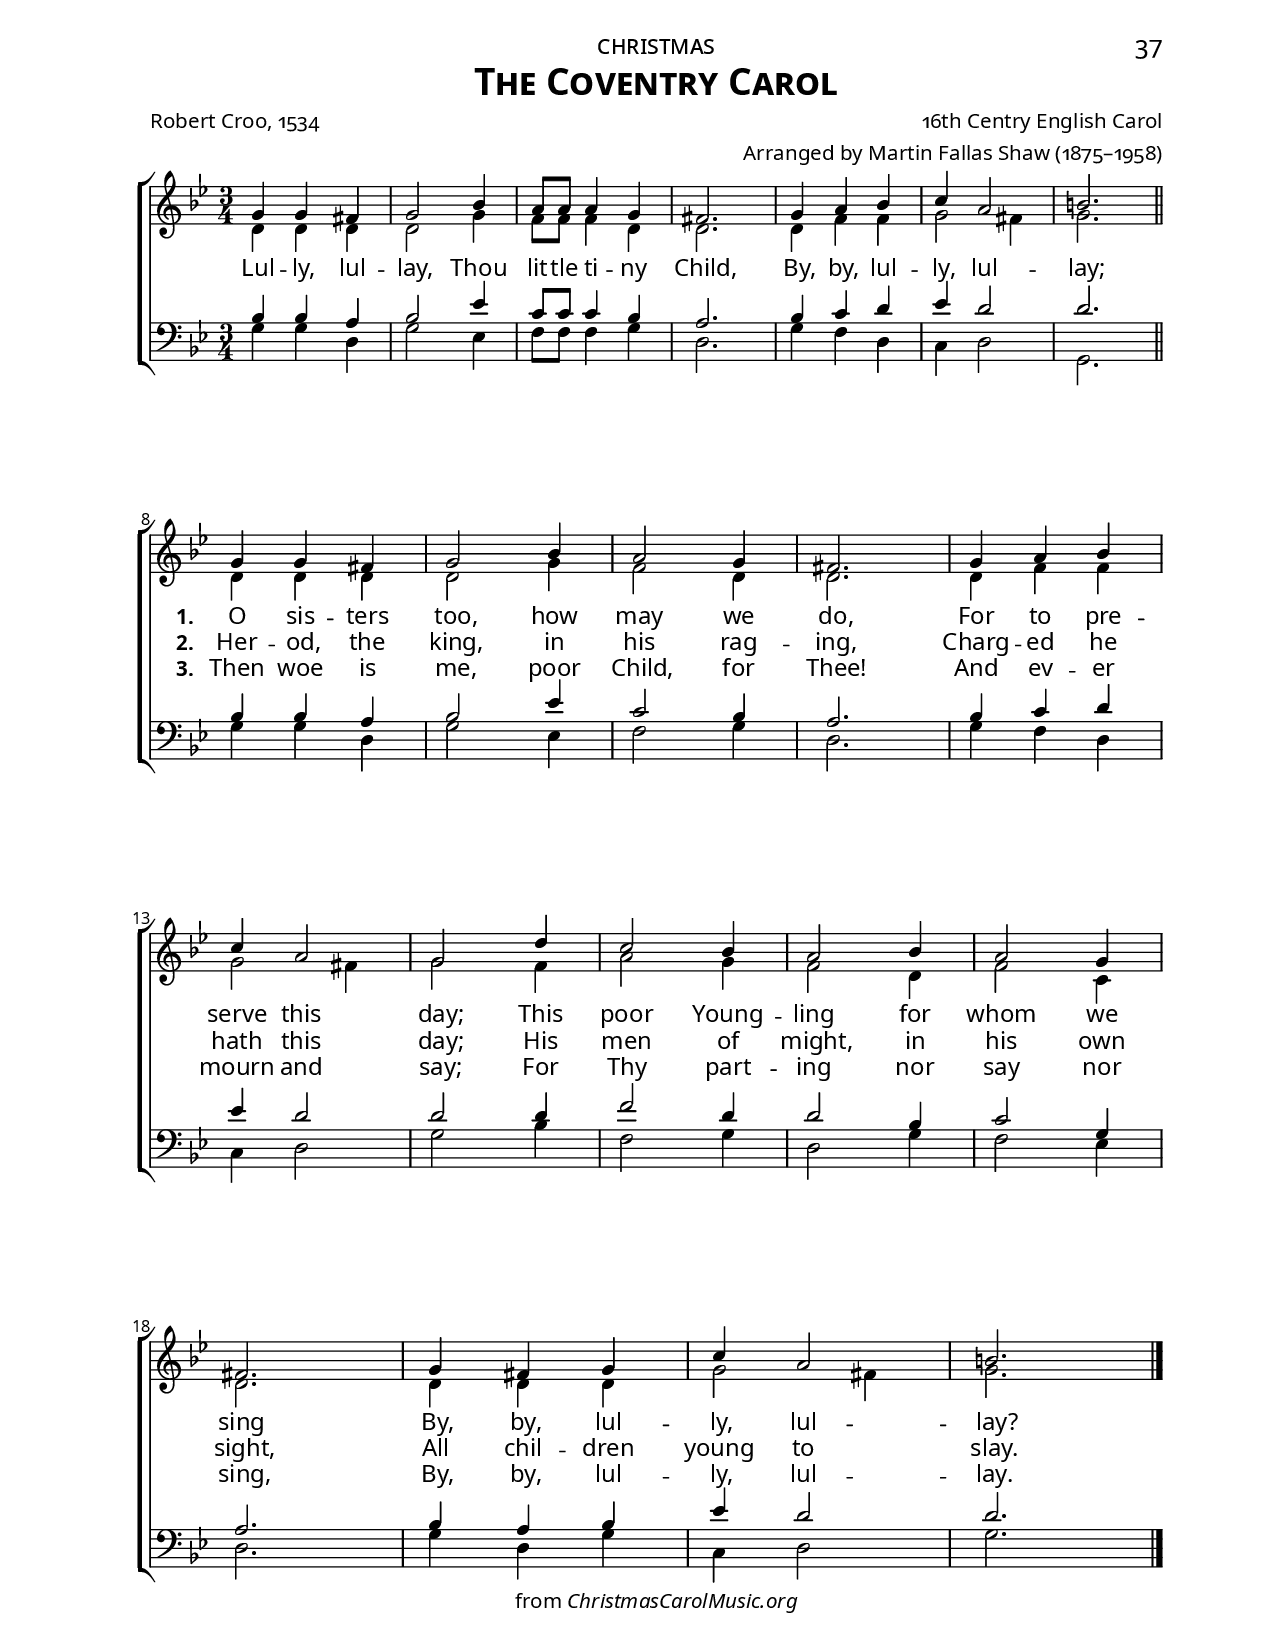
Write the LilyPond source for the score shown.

\version "2.14.2"
\include "util.ly"
\header {
  title = \markup{\override #'(font-name . "Garamond Premier Pro Semibold"){ \abs-fontsize #18 \smallCapsOldStyle"The Coventry Carol"}}
  poet = \markup\oldStyleNum"Robert Croo, 1534"
  composer = \markup\oldStyleNum"16th Centry English Carol"
  arranger = \markup\oldStyleNum"Arranged by Martin Fallas Shaw (1875–1958)"
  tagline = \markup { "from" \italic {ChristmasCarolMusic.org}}
}
\paper {
  paper-height = 11\in
  paper-width = 8.5\in
  indent = 0\in
  %system-system-spacing = #'((basic-distance . 10) (padding . 0))
  %system-system-spacing =
  %  #'((basic-distance . 0)
  %     (minimum-distance . 0)
  %     (padding . -0.35)
  %     (stretchability . 100))
  ragged-last-bottom = ##f
  ragged-bottom = ##f
  two-sided = ##t
  inner-margin = 1\in
  outer-margin = 0.75\in
  top-margin = 0.26\in
  bottom-margin = 0.25\in
  first-page-number = #037
  print-first-page-number = ##t
  headerLine = \markup{\override #'(font-name . "Garamond Premier Pro") \smallCapsOldStyle"christmas"}
  oddHeaderMarkup = \markup\fill-line{
     \override #'(font-name . "Garamond Premier Pro")\abs-fontsize #12.5
     \combine 
        \fill-line{"" \on-the-fly #print-page-number-check-first
        \oldStylePageNum""
        }
        \fill-line{\headerLine}
  }
  evenHeaderMarkup = \markup {
     \override #'(font-name . "Garamond Premier Pro")\abs-fontsize #12.5
     \combine
        \on-the-fly #print-page-number-check-first
        \oldStylePageNum""
        \fill-line{\headerLine}
  }
}
#(set-global-staff-size 18) \paper{ #(define fonts (make-pango-font-tree "Garamond Premier Pro" "Garamond Premier Pro" "Garamond Premier Pro" (/ 18 20))) }
global = {
  \key bes \major
  \time 3/4
}

sopMusic = \relative c'' {
  g4 g fis |
  g2 bes4 |
  a8 a a4 g |
  fis2. |
  g4 a bes |
  c a2 |
  b2. \bar "||" \break
  
  g4 g fis |
  g2 bes4 |
  a2 g4 |
  fis2. |
  g4 a bes | \break
  c a2 |
  g2 d'4 |
  
  c2 bes4 |
  a2 bes4 |
  a2 g4 | \break
  fis2. |
  g4 fis g |
  c a2 |
  b2. \bar "|."
}
sopWords = \lyricmode {
  
}

altoMusic = \relative c' {
  d4 d d |
  d2 g4 |
  f8 f f4 d |
  d2. |
  d4 f f |
  g2 fis4 |
  g2. |
  
  d4 d d |
  d2 g4 |
  f2 d4 |
  d2. |
  d4 f f |
  g2 fis4 |
  g2 f4 |
  
  a2 g4 |
  f2 d4 |
  f2 c4 |
  d2. |
  d4 d d |
  g2 fis4 |
  g2. \bar "|."
}
altoWords = \lyricmode {
  \dropLyricsXI
  Lul -- ly, lul -- lay, Thou lit -- tle ti -- ny Child,
  By, by, lul -- ly, lul -- lay;
  
  \set stanza = #"1. "
  O sis -- ters too, how may we do,
  For to pre -- serve this day;
  This poor Young -- ling for whom we sing
  By, by, lul -- ly, lul -- lay?
}
altoWordsII = \lyricmode {
  \dropLyricsXI
  \repeat unfold 16 { \skip 1 }
  \set stanza = #"2. "
  Her -- od, the king, in his rag -- ing,
  Charg -- ed he hath this day;
  His men of might, in his own sight,
  All chil -- dren young to slay.
}
altoWordsIII = \lyricmode {
  \dropLyricsXI
  \repeat unfold 16 { \skip 1 }
  \set stanza = #"3. "
  Then woe is me, poor Child, for Thee!
  And ev -- er mourn and say;
  For Thy part -- ing nor say nor sing,
  By, by, lul -- ly, lul -- lay.
}
altoWordsIV = \lyricmode {
  \repeat unfold 2 { \skip 1 }
  \set stanza = #"4. "
  
}

tenorMusic = \relative c' {
  bes4 bes a |
  bes2 ees4 |
  c8 c c4 bes |
  a2. |
  bes4 c d |
  ees4 d2 |
  d2. |
  
  bes4 bes a |
  bes2 ees4 |
  c2 bes4 |
  a2. |
  bes4 c d |
  ees4 d2 |
  d d4 |
  
  f2 d4 |
  d2 bes4 |
  c2 g4 |
  a2. |
  bes4 a bes |
  ees d2 |
  d2. \bar "|."
}
tenorWords = \lyricmode {

}

bassMusic = \relative c' {
  g4 g d |
  g2 ees4 |
  f8 f f4 g |
  d2. |
  g4 f d |
  c d2 |
  g,2. |
  
  g'4 g d |
  g2 ees4 |
  f2 g4 |
  d2. |
  g4 f d |
  c d2 |
  g bes4 |
  
  f2 g4 |
  d2 g4 |
  f2 ees4 |
  d2. |
  g4 d g |
  c, d2 |
  g2. \bar "|."
}
bassWords = \lyricmode {

}

\score {
  <<
   \new ChoirStaff <<
%    \new Lyrics = sopranos \with { \override VerticalAxisGroup #'nonstaff-relatedstaff-spacing = #'((basic-distance . 1)) }
    \new Staff = women <<
      \new Voice = "sopranos" { \voiceOne << \global \sopMusic >> }
      \new Voice = "altos" { \voiceTwo << \global \altoMusic >> }
    >>
    \new Lyrics \with { alignAboveContext = #"women" \override VerticalAxisGroup #'nonstaff-relatedstaff-spacing = #'((basic-distance . 1))} \lyricsto "sopranos" \sopWords
    \new Lyrics = "altosIV"  \with { alignBelowContext = #"women" } \lyricsto "sopranos" \altoWordsIV
    \new Lyrics = "altosIII"  \with { alignBelowContext = #"women" } \lyricsto "sopranos" \altoWordsIII
    \new Lyrics = "altosII"  \with { alignBelowContext = #"women" } \lyricsto "sopranos" \altoWordsII
    \new Lyrics = "altos"  \with { alignBelowContext = #"women" \override VerticalAxisGroup #'nonstaff-relatedstaff-spacing = #'((padding . -0.5)) } \lyricsto "sopranos" \altoWords
   \new Staff = men <<
      \clef bass
      \new Voice = "tenors" { \voiceOne << \global \tenorMusic >> }
      \new Voice = "basses" { \voiceTwo << \global \bassMusic >> }
    >>
    \new Lyrics \with { alignAboveContext = #"men" \override VerticalAxisGroup #'nonstaff-relatedstaff-spacing = #'((basic-distance . 1)) } \lyricsto "tenors" \tenorWords
    \new Lyrics \with { alignBelowContext = #"men" \override VerticalAxisGroup #'nonstaff-relatedstaff-spacing = #'((basic-distance . 1)) } \lyricsto "basses" \bassWords
  >>
%    \new PianoStaff << \new Staff { \new Voice { \pianoRH } } \new Staff { \clef "bass" \pianoLH } >>
  >>
  \layout {
  \context {
    \Lyrics
    \override LyricText #'font-size = #1.3
  }
    \context {
      \Score
      %\override SpacingSpanner #'base-shortest-duration = #(ly:make-moment 1 8)
      %\override SpacingSpanner #'common-shortest-duration = #(ly:make-moment 1 4)
    }
    \context {
      % Remove all empty staves
      % \Staff \RemoveEmptyStaves \override VerticalAxisGroup #'remove-first = ##t
    }
    \context {
      \Lyrics
      \override LyricText #'X-offset = #center-on-word
    }
  }
}

